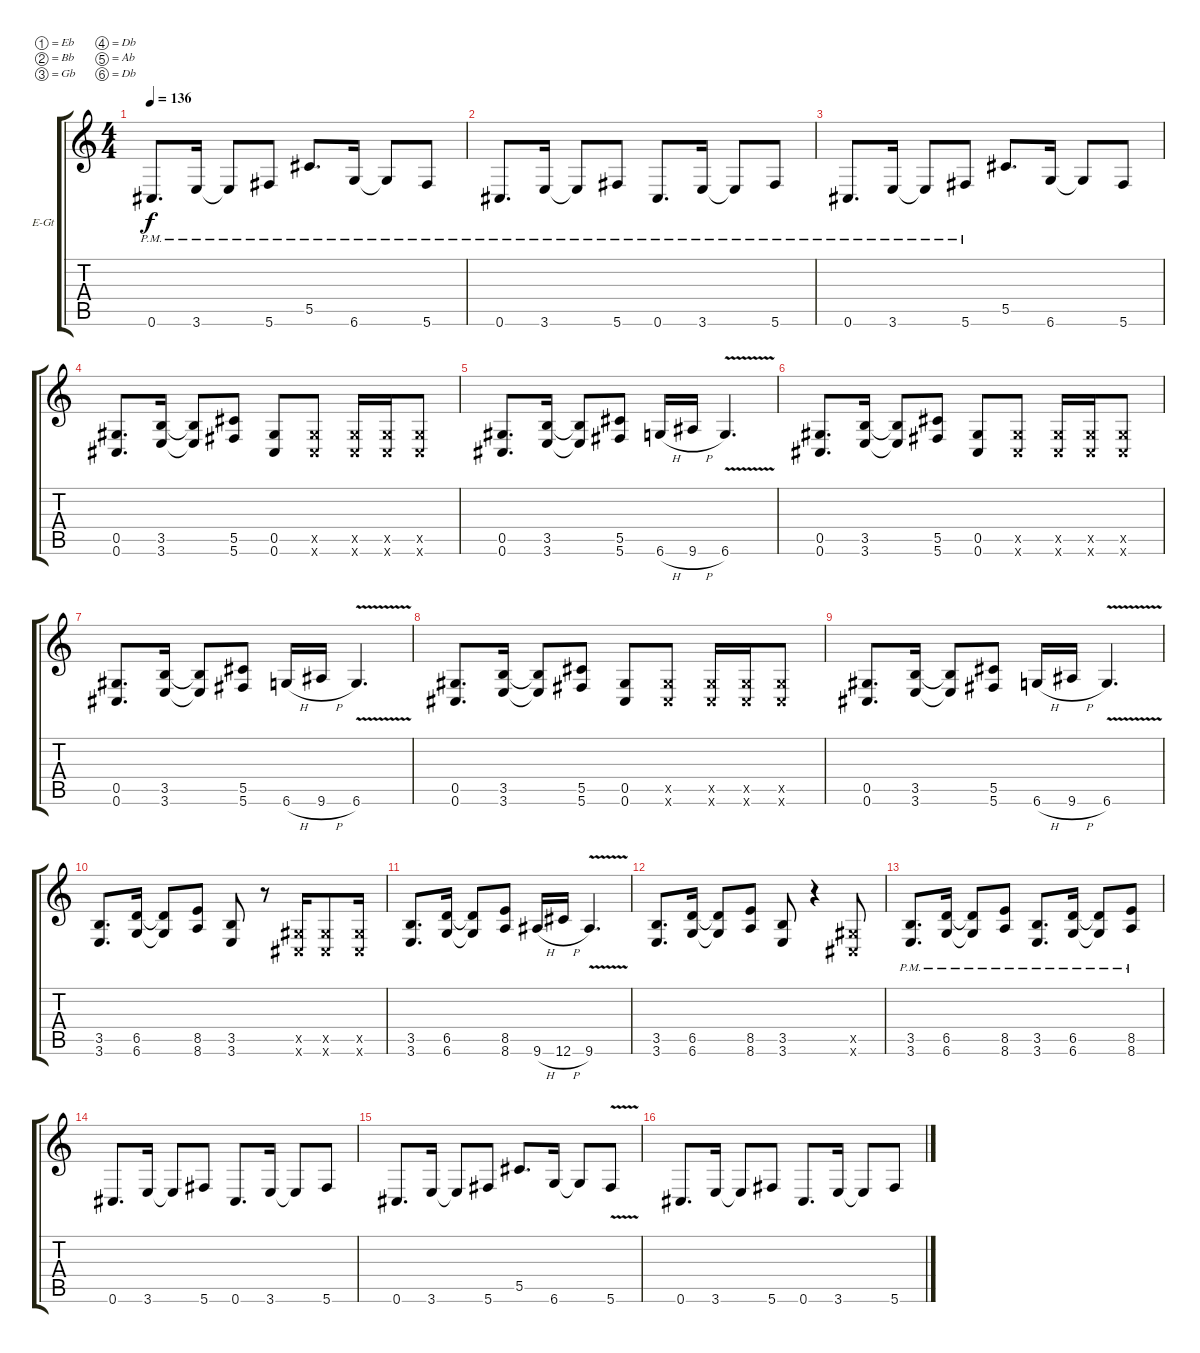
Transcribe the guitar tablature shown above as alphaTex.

\defaultSystemsLayout 4
\bracketExtendMode groupsimilarinstruments
\firstSystemTrackNameOrientation horizontal
\otherSystemsTrackNameOrientation horizontal
\track ("James Hetfield (Dist Gtr.)" "E-Gt") {instrument distortionguitar}
\staff {score tabs}
\tuning (Eb4 Bb3 Gb3 Db3 Ab2 Db2)
\ts (4 4)
\tempo 136
\clef g2
\ks c
0.6{pm}.8{d dy f} 3.6{pm}.16 3.6{pm t}.8 5.6{pm}.8 5.5{pm}.8{d} 6.6{pm}.16 6.6{pm t}.8 5.6{pm}.8 |
0.6{pm}.8{d} 3.6{pm}.16 3.6{pm t}.8 5.6{pm}.8 0.6{pm}.8{d} 3.6{pm}.16 3.6{pm t}.8 5.6{pm}.8 |
0.6{pm}.8{d} 3.6{pm}.16 3.6{pm t}.8 5.6{pm}.8 5.5.8{d} 6.6.16 6.6{t}.8 5.6.8 |
(0.6 0.5).8{d} (3.5 3.6).16 (3.6{t} 3.5{t}).8 (5.6 5.5).8 (0.6 0.5).8 (0.6{x} 0.5{x}).8 (0.6{x} 0.5{x}).16 (0.5{x} 0.6{x}).16 (0.6{x} 0.5{x}).8 |
(0.6 0.5).8{d} (3.6 3.5).16 (3.5{t} 3.6{t}).8 (5.6 5.5).8 6.6{h}.16 9.6{h}.16 6.6{v}.4{d} |
(0.6 0.5).8{d} (3.5 3.6).16 (3.6{t} 3.5{t}).8 (5.6 5.5).8 (0.6 0.5).8 (0.6{x} 0.5{x}).8 (0.6{x} 0.5{x}).16 (0.5{x} 0.6{x}).16 (0.6{x} 0.5{x}).8 |
(0.6 0.5).8{d} (3.6 3.5).16 (3.5{t} 3.6{t}).8 (5.6 5.5).8 6.6{h}.16 9.6{h}.16 6.6{v}.4{d} |
(0.6 0.5).8{d} (3.5 3.6).16 (3.6{t} 3.5{t}).8 (5.6 5.5).8 (0.6 0.5).8 (0.6{x} 0.5{x}).8 (0.6{x} 0.5{x}).16 (0.5{x} 0.6{x}).16 (0.6{x} 0.5{x}).8 |
(0.6 0.5).8{d} (3.6 3.5).16 (3.5{t} 3.6{t}).8 (5.6 5.5).8 6.6{h}.16 9.6{h}.16 6.6{v}.4{d} |
(3.6 3.5).8{d} (6.6 6.5).16 (6.6{t} 6.5{t}).8 (8.6 8.5).8 (3.6 3.5).8 r.8 (0.6{x} 0.5{x}).16 (0.6{x} 0.5{x}).8 (0.6{x} 0.5{x}).16 |
(3.5 3.6).8{d} (6.6 6.5).16 (6.6{t} 6.5{t}).8 (8.6 8.5).8 9.6{h}.16 12.6{h}.16 9.6{v}.4{d} |
(3.6 3.5).8{d} (6.6 6.5).16 (6.6{t} 6.5{t}).8 (8.6 8.5).8 (3.6 3.5).8 r.4 (0.6{x} 0.5{x}).8 |
(3.6{pm} 3.5{pm}).8{d} (6.6{pm} 6.5{pm}).16 (6.6{pm t} 6.5{pm t}).8 (8.6{pm} 8.5{pm}).8 (3.6{pm} 3.5{pm}).8{d} (6.5{pm} 6.6{pm}).16 (6.6{pm t} 6.5{pm t}).8 (8.6{pm} 8.5{pm}).8 |
0.6.8{d} 3.6.16 3.6{t}.8 5.6.8 0.6.8{d} 3.6.16 3.6{t}.8 5.6.8 |
0.6.8{d} 3.6.16 3.6{t}.8 5.6.8 5.5.8{d} 6.6.16 6.6{t}.8 5.6{v}.8 |
0.6.8{d} 3.6.16 3.6{t}.8 5.6.8 0.6.8{d} 3.6.16 3.6{t}.8 5.6.8
